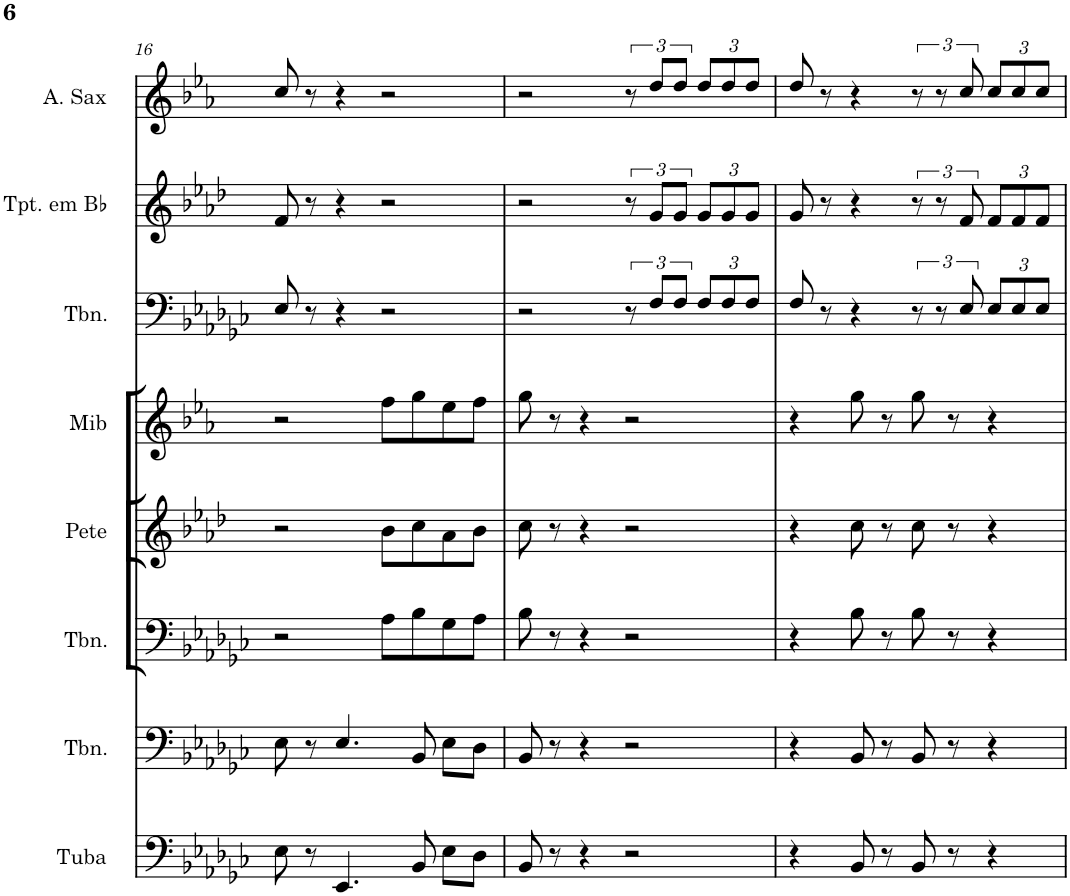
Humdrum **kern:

**kern	**kern	**kern	**kern	**kern	**kern	**kern	**kern
*part8	*part7	*part6	*part5	*part4	*part3	*part2	*part1
*staff8	*staff7	*staff6	*staff5	*staff4	*staff3	*staff2	*staff1
*I"Tuba	*I"Trombone	*I"Trombone	*I"Pete Pergunta	*I"Mib Resposta	*I"Trombone	*I"Trompete em Bb	*I"Saxofone Alto
*I'Tuba	*I'Tbn.	*I'Tbn.	*I'Pete	*I'Mib	*I'Tbn.	*I'Tpt. em Bb	*
!!LO:PB:g=z
*clefF4	*clefF4	*clefF4	*clefG2	*clefG2	*clefF4	*clefG2	*clefG2
*	*	*	*Trd1c2	*Trd5c9	*	*Trd1c2	*Trd5c9
*k[b-e-a-d-g-c-]	*k[b-e-a-d-g-c-]	*k[b-e-a-d-g-c-]	*k[b-e-a-d-]	*k[b-e-a-]	*k[b-e-a-d-g-c-]	*k[b-e-a-d-]	*k[b-e-a-]
*e-:	*e-:	*e-:	*f:	*c:	*e-:	*f:	*c:
*M4/4	*M4/4	*M4/4	*M4/4	*M4/4	*M4/4	*M4/4	*M4/4
=16	=16	=16	=16	=16	=16	=16	=16
8E-\	8E-\	2r	2r	2r	8E-/	8f/	8cc/
8r	8r	.	.	.	8r	8r	8r
4.EE-/	4.E-/	.	.	.	4r	4r	4r
.	.	8A-\L	8b-\L	8ff\L	2r	2r	2r
8BB-/	8BB-/	8B-\	8cc\	8gg\	.	.	.
8E-\L	8E-\L	8G-\	8a-\	8ee-\	.	.	.
8D-\J	8D-\J	8A-\J	8b-\J	8ff\J	.	.	.
=17	=17	=17	=17	=17	=17	=17	=17
8BB-/	8BB-/	8B-\	8cc\	8gg\	2r	2r	2r
8r	8r	8r	8r	8r	.	.	.
4r	4r	4r	4r	4r	.	.	.
2r	2r	2r	2r	2r	12r	12r	12r
.	.	.	.	.	12F/L	12g/L	12dd/L
.	.	.	.	.	12F/J	12g/J	12dd/J
*	*	*	*	*	*Xbrackettup	*Xbrackettup	*Xbrackettup
.	.	.	.	.	12F/L	12g/L	12dd/L
.	.	.	.	.	12F/	12g/	12dd/
.	.	.	.	.	12F/J	12g/J	12dd/J
=18	=18	=18	=18	=18	=18	=18	=18
4r	4r	4r	4r	4r	8F/	8g/	8dd/
.	.	.	.	.	8r	8r	8r
8BB-/	8BB-/	8B-\	8cc\	8gg\	4r	4r	4r
8r	8r	8r	8r	8r	.	.	.
*	*	*	*	*	*brackettup	*brackettup	*brackettup
8BB-/	8BB-/	8B-\	8cc\	8gg\	12r	12r	12r
.	.	.	.	.	12r	12r	12r
8r	8r	8r	8r	8r	.	.	.
.	.	.	.	.	12E-/	12f/	12cc/
*	*	*	*	*	*Xbrackettup	*Xbrackettup	*Xbrackettup
4r	4r	4r	4r	4r	12E-/L	12f/L	12cc/L
.	.	.	.	.	12E-/	12f/	12cc/
.	.	.	.	.	12E-/J	12f/J	12cc/J
=	=	=	=	=	=	=	=
*-	*-	*-	*-	*-	*-	*-	*-
